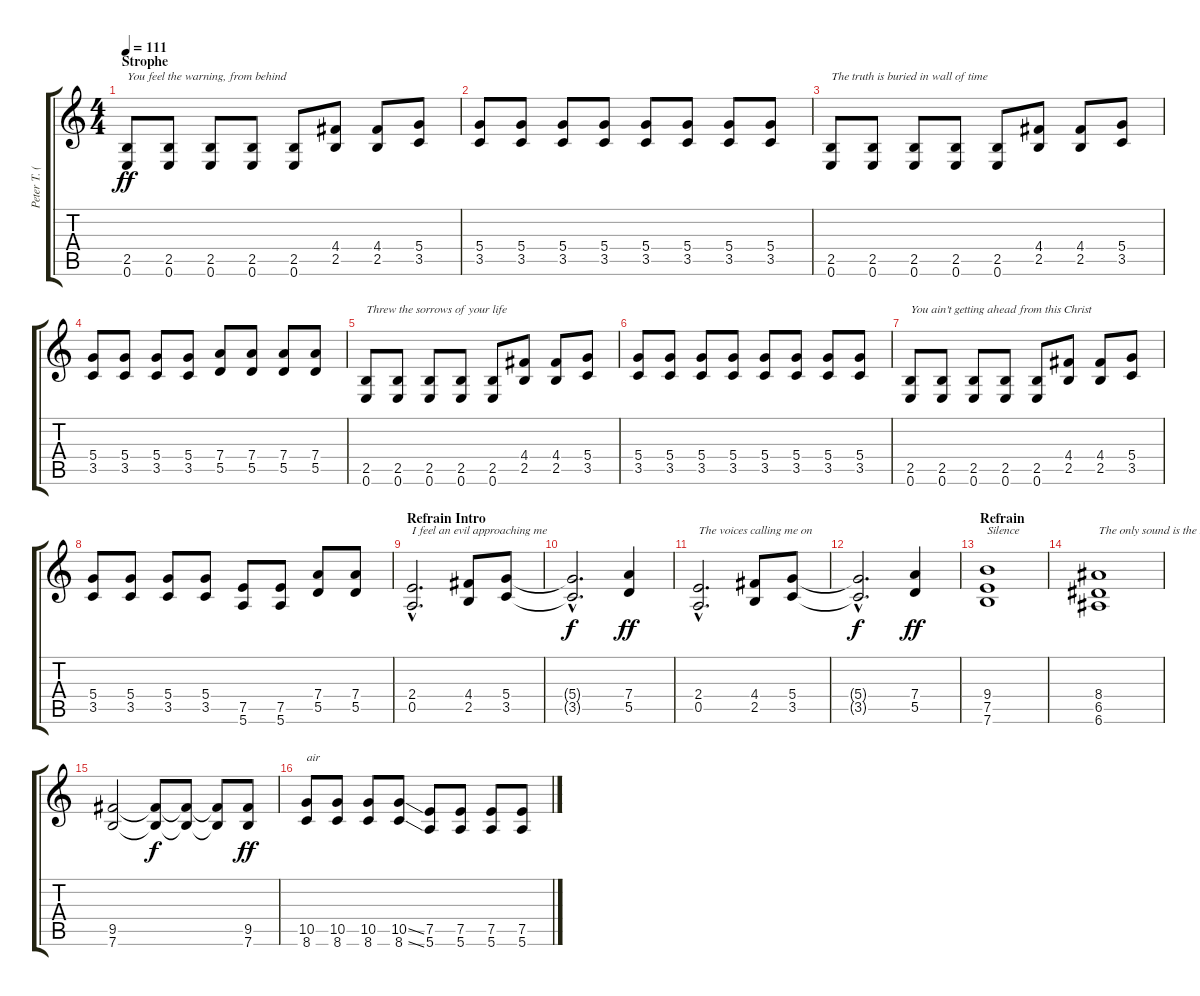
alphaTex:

\track ("Peter T. (Rhytmus)" "Peter T. (") {instrument distortionguitar}
\staff {score tabs}
\tuning (E4 B3 G3 D3 A2 E2) {hide}
\ts (4 4)
\section ("" "Strophe")
\tempo 111
\clef g2
\ks c
(2.5 0.6).8{txt "You feel the warning, from behind" dy ff} (2.5 0.6).8 (2.5 0.6).8 (2.5 0.6).8 (2.5 0.6).8 (4.4 2.5).8 (4.4 2.5).8 (5.4 3.5).8 |
(5.4 3.5).8 (5.4 3.5).8 (5.4 3.5).8 (5.4 3.5).8 (5.4 3.5).8 (5.4 3.5).8 (5.4 3.5).8 (5.4 3.5).8 |
(2.5 0.6).8{txt "The truth is buried in wall of time"} (2.5 0.6).8 (2.5 0.6).8 (2.5 0.6).8 (2.5 0.6).8 (4.4 2.5).8 (4.4 2.5).8 (5.4 3.5).8 |
(5.4 3.5).8 (5.4 3.5).8 (5.4 3.5).8 (5.4 3.5).8 (7.4 5.5).8 (7.4 5.5).8 (7.4 5.5).8 (7.4 5.5).8 |
(2.5 0.6).8{txt "Threw the sorrows of your life"} (2.5 0.6).8 (2.5 0.6).8 (2.5 0.6).8 (2.5 0.6).8 (4.4 2.5).8 (4.4 2.5).8 (5.4 3.5).8 |
(5.4 3.5).8 (5.4 3.5).8 (5.4 3.5).8 (5.4 3.5).8 (5.4 3.5).8 (5.4 3.5).8 (5.4 3.5).8 (5.4 3.5).8 |
(2.5 0.6).8{txt "You ain't getting ahead from this Christ"} (2.5 0.6).8 (2.5 0.6).8 (2.5 0.6).8 (2.5 0.6).8 (4.4 2.5).8 (4.4 2.5).8 (5.4 3.5).8 |
(5.4 3.5).8 (5.4 3.5).8 (5.4 3.5).8 (5.4 3.5).8 (7.5 5.6).8 (7.5 5.6).8 (7.4 5.5).8 (7.4 5.5).8 |
\section ("" "Refrain Intro")
(2.4{hac} 0.5{hac}).2{d txt "I feel an evil approaching me"} (4.4 2.5).8 (5.4 3.5).8 |
(5.4{hac t} 3.5{hac t}).2{d dy f} (7.4 5.5).4{dy ff} |
(2.4{hac} 0.5{hac}).2{d txt "The voices calling me on"} (4.4 2.5).8 (5.4 3.5).8 |
(5.4{hac t} 3.5{hac t}).2{d dy f} (7.4 5.5).4{dy ff} |
\section ("" "Refrain")
(9.4 7.5 7.6).1{txt "Silence"} |
(8.4 6.5 6.6).1{txt "The only sound is the knife through the"} |
(9.5 7.6).2 (9.5{t} 7.6{t}).8{dy f} (9.5{t} 7.6{t}).8 (9.5{t} 7.6{t}).8 (9.5 7.6).8{dy ff} |
(10.5 8.6).8{txt "air"} (10.5 8.6).8 (10.5 8.6).8 (10.5{ss} 8.6{ss}).8 (7.5 5.6).8 (7.5 5.6).8 (7.5 5.6).8 (7.5 5.6).8
